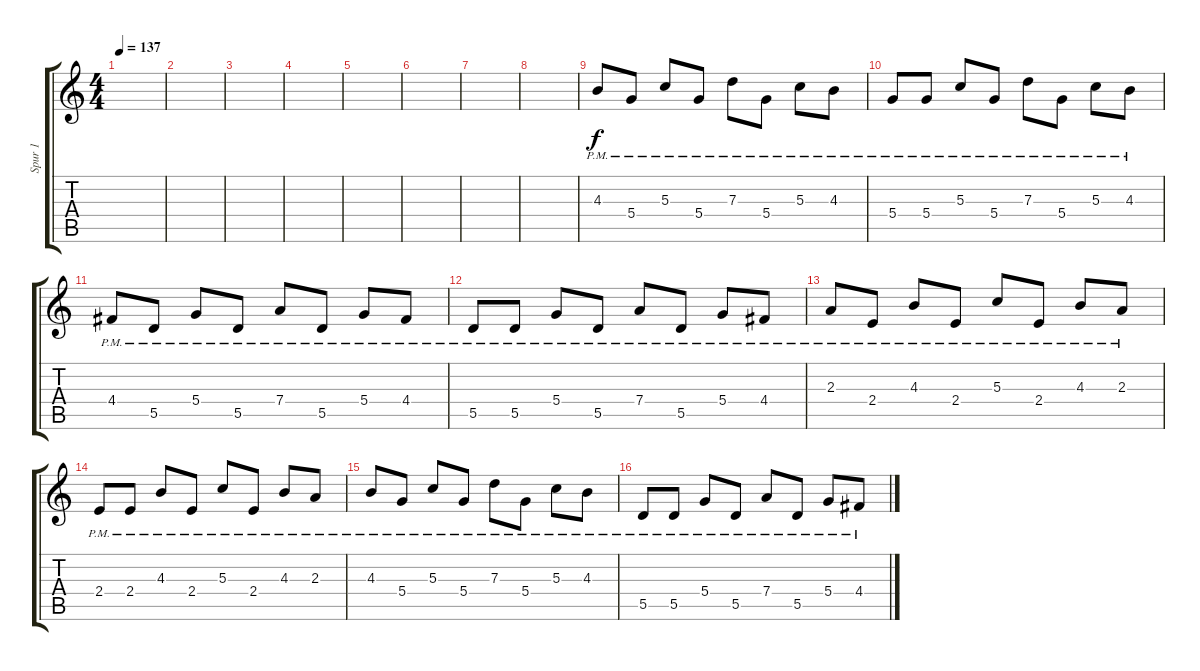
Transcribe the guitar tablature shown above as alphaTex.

\track ("Spur 1" "Spur 1") {instrument overdrivenguitar}
\staff {score tabs}
\tuning (E4 B3 G3 D3 A2 E2) {hide}
\ts (4 4)
\tempo 137
\clef g2
\ks c
|
|
|
|
|
|
|
|
4.3{pm}.8 5.4{pm}.8 5.3{pm}.8 5.4{pm}.8 7.3{pm}.8 5.4{pm}.8 5.3{pm}.8 4.3{pm}.8 |
5.4{pm}.8 5.4{pm}.8 5.3{pm}.8 5.4{pm}.8 7.3{pm}.8 5.4{pm}.8 5.3{pm}.8 4.3{pm}.8 |
4.4{pm}.8 5.5{pm}.8 5.4{pm}.8 5.5{pm}.8 7.4{pm}.8 5.5{pm}.8 5.4{pm}.8 4.4{pm}.8 |
5.5{pm}.8 5.5{pm}.8 5.4{pm}.8 5.5{pm}.8 7.4{pm}.8 5.5{pm}.8 5.4{pm}.8 4.4{pm}.8 |
2.3{pm}.8 2.4{pm}.8 4.3{pm}.8 2.4{pm}.8 5.3{pm}.8 2.4{pm}.8 4.3{pm}.8 2.3{pm}.8 |
2.4{pm}.8 2.4{pm}.8 4.3{pm}.8 2.4{pm}.8 5.3{pm}.8 2.4{pm}.8 4.3{pm}.8 2.3{pm}.8 |
4.3{pm}.8 5.4{pm}.8 5.3{pm}.8 5.4{pm}.8 7.3{pm}.8 5.4{pm}.8 5.3{pm}.8 4.3{pm}.8 |
5.5{pm}.8 5.5{pm}.8 5.4{pm}.8 5.5{pm}.8 7.4{pm}.8 5.5{pm}.8 5.4{pm}.8 4.4{pm}.8
